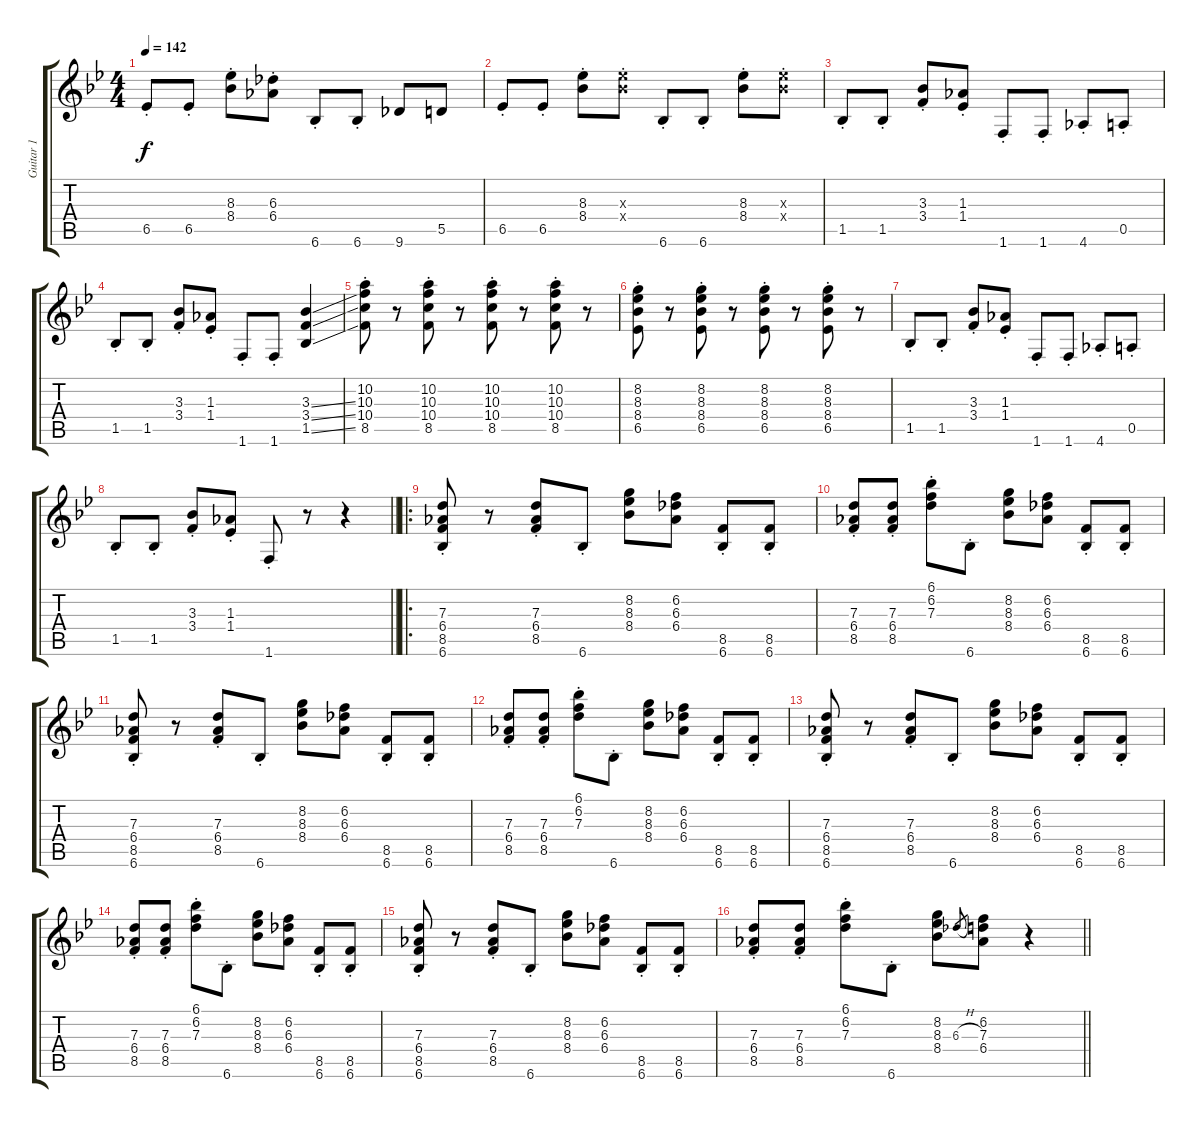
\track ("Guitar 1" "Guitar 1") {instrument overdrivenguitar}
\staff {score tabs}
\tuning (E4 B3 G3 D3 A2 E2) {hide}
\ts (4 4)
\tempo 142
\clef g2
\ks bb
6.5{st}.8{dy f} 6.5{st}.8 (8.3{st} 8.4{st}).8 (6.3{st} 6.4{st}).8 6.6{st}.8 6.6{st}.8 9.6.8 5.5.8 |
6.5{st}.8 6.5{st}.8 (8.3{st} 8.4{st}).8 (8.3{st x} 8.4{st x}).8 6.6{st}.8 6.6{st}.8 (8.3{st} 8.4{st}).8 (8.3{st x} 8.4{st x}).8 |
1.5{st}.8 1.5{st}.8 (3.3{st} 3.4{st}).8 (1.3{st} 1.4{st}).8 1.6{st}.8 1.6{st}.8 4.6{st}.8 0.5{st}.8 |
1.5{st}.8 1.5{st}.8 (3.3{st} 3.4{st}).8 (1.3{st} 1.4{st}).8 1.6{st}.8 1.6{st}.8 (3.3{ss} 3.4{ss} 1.5{ss}).4 |
(10.2{st} 10.3{st} 10.4{st} 8.5{st}).8 r.8 (10.2{st} 10.3{st} 10.4{st} 8.5{st}).8 r.8 (10.2{st} 10.3{st} 10.4{st} 8.5{st}).8 r.8 (10.2{st} 10.3{st} 10.4{st} 8.5{st}).8 r.8 |
(8.2{st} 8.3{st} 8.4{st} 6.5{st}).8 r.8 (8.2{st} 8.3{st} 8.4{st} 6.5{st}).8 r.8 (8.2{st} 8.3{st} 8.4{st} 6.5{st}).8 r.8 (8.2{st} 8.3{st} 8.4{st} 6.5{st}).8 r.8 |
1.5{st}.8 1.5{st}.8 (3.3{st} 3.4{st}).8 (1.3{st} 1.4{st}).8 1.6{st}.8 1.6{st}.8 4.6{st}.8 0.5{st}.8 |
\barLineRight lightlight
1.5{st}.8 1.5{st}.8 (3.3{st} 3.4{st}).8 (1.3{st} 1.4{st}).8 1.6{st}.8 r.8 r.4 |
\ro
(7.3{st} 6.4{st} 8.5{st} 6.6{st}).8 r.8 (7.3{st} 6.4{st} 8.5{st}).8 6.6{st}.8 (8.2 8.3 8.4).8 (6.2 6.3 6.4).8 (8.5{st} 6.6{st}).8 (8.5{st} 6.6{st}).8 |
(7.3{st} 6.4{st} 8.5{st}).8 (7.3{st} 6.4{st} 8.5{st}).8 (6.1{st} 6.2{st} 7.3{st}).8 6.6{st}.8 (8.2 8.3 8.4).8 (6.2 6.3 6.4).8 (8.5{st} 6.6{st}).8 (8.5{st} 6.6{st}).8 |
(7.3{st} 6.4{st} 8.5{st} 6.6{st}).8 r.8 (7.3{st} 6.4{st} 8.5{st}).8 6.6{st}.8 (8.2 8.3 8.4).8 (6.2 6.3 6.4).8 (8.5{st} 6.6{st}).8 (8.5{st} 6.6{st}).8 |
(7.3{st} 6.4{st} 8.5{st}).8 (7.3{st} 6.4{st} 8.5{st}).8 (6.1{st} 6.2{st} 7.3{st}).8 6.6{st}.8 (8.2 8.3 8.4).8 (6.2 6.3 6.4).8 (8.5{st} 6.6{st}).8 (8.5{st} 6.6{st}).8 |
(7.3{st} 6.4{st} 8.5{st} 6.6{st}).8 r.8 (7.3{st} 6.4{st} 8.5{st}).8 6.6{st}.8 (8.2 8.3 8.4).8 (6.2 6.3 6.4).8 (8.5{st} 6.6{st}).8 (8.5{st} 6.6{st}).8 |
(7.3{st} 6.4{st} 8.5{st}).8 (7.3{st} 6.4{st} 8.5{st}).8 (6.1{st} 6.2{st} 7.3{st}).8 6.6{st}.8 (8.2 8.3 8.4).8 (6.2 6.3 6.4).8 (8.5{st} 6.6{st}).8 (8.5{st} 6.6{st}).8 |
(7.3{st} 6.4{st} 8.5{st} 6.6{st}).8 r.8 (7.3{st} 6.4{st} 8.5{st}).8 6.6{st}.8 (8.2 8.3 8.4).8 (6.2 6.3 6.4).8 (8.5{st} 6.6{st}).8 (8.5{st} 6.6{st}).8 |
\barLineRight lightlight
(7.3{st} 6.4{st} 8.5{st}).8 (7.3{st} 6.4{st} 8.5{st}).8 (6.1{st} 6.2{st} 7.3{st}).8 6.6{st}.8 (8.2 8.3 8.4).8 6.3{h}.8{gr} (6.2 7.3 6.4).8 r.4
